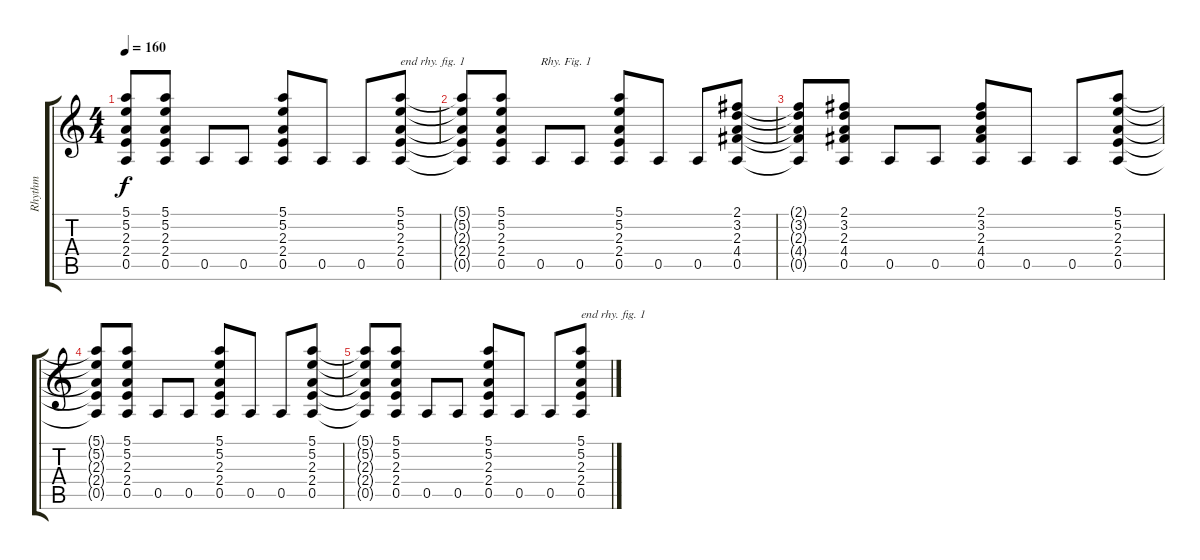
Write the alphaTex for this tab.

\track ("Rhythm" "Rhythm") {instrument overdrivenguitar}
\staff {score tabs}
\tuning (E4 B3 G3 D3 A2 E2) {hide}
\ts (4 4)
\tempo 160
\clef g2
\ks c
(5.1{t} 5.2{t} 2.3{t} 2.4{t} 0.5{t}).8{dy f volume 3} (5.1 5.2 2.3 2.4 0.5).8 0.5.8 0.5.8 (5.1 5.2 2.3 2.4 0.5).8 0.5.8 0.5.8 (5.1 5.2 2.3 2.4 0.5).8{txt "end rhy. fig. 1"} |
(5.1{t} 5.2{t} 2.3{t} 2.4{t} 0.5{t}).8{volume 2} (5.1 5.2 2.3 2.4 0.5).8 0.5.8{txt "Rhy. Fig. 1"} 0.5.8 (5.1 5.2 2.3 2.4 0.5).8 0.5.8 0.5.8 (2.1 3.2 2.3 4.4 0.5).8 |
(2.1{t} 3.2{t} 2.3{t} 4.4{t} 0.5{t}).8 (2.1 3.2 2.3 4.4 0.5).8 0.5.8 0.5.8 (2.1 3.2 2.3 4.4 0.5).8 0.5.8 0.5.8 (5.1 5.2 2.3 2.4 0.5).8 |
(5.1{t} 5.2{t} 2.3{t} 2.4{t} 0.5{t}).8{volume 0} (5.1 5.2 2.3 2.4 0.5).8 0.5.8 0.5.8 (5.1 5.2 2.3 2.4 0.5).8 0.5.8 0.5.8 (5.1 5.2 2.3 2.4 0.5).8 |
(5.1{t} 5.2{t} 2.3{t} 2.4{t} 0.5{t}).8 (5.1 5.2 2.3 2.4 0.5).8 0.5.8 0.5.8 (5.1 5.2 2.3 2.4 0.5).8 0.5.8 0.5.8 (5.1 5.2 2.3 2.4 0.5).8{txt "end rhy. fig. 1"}
